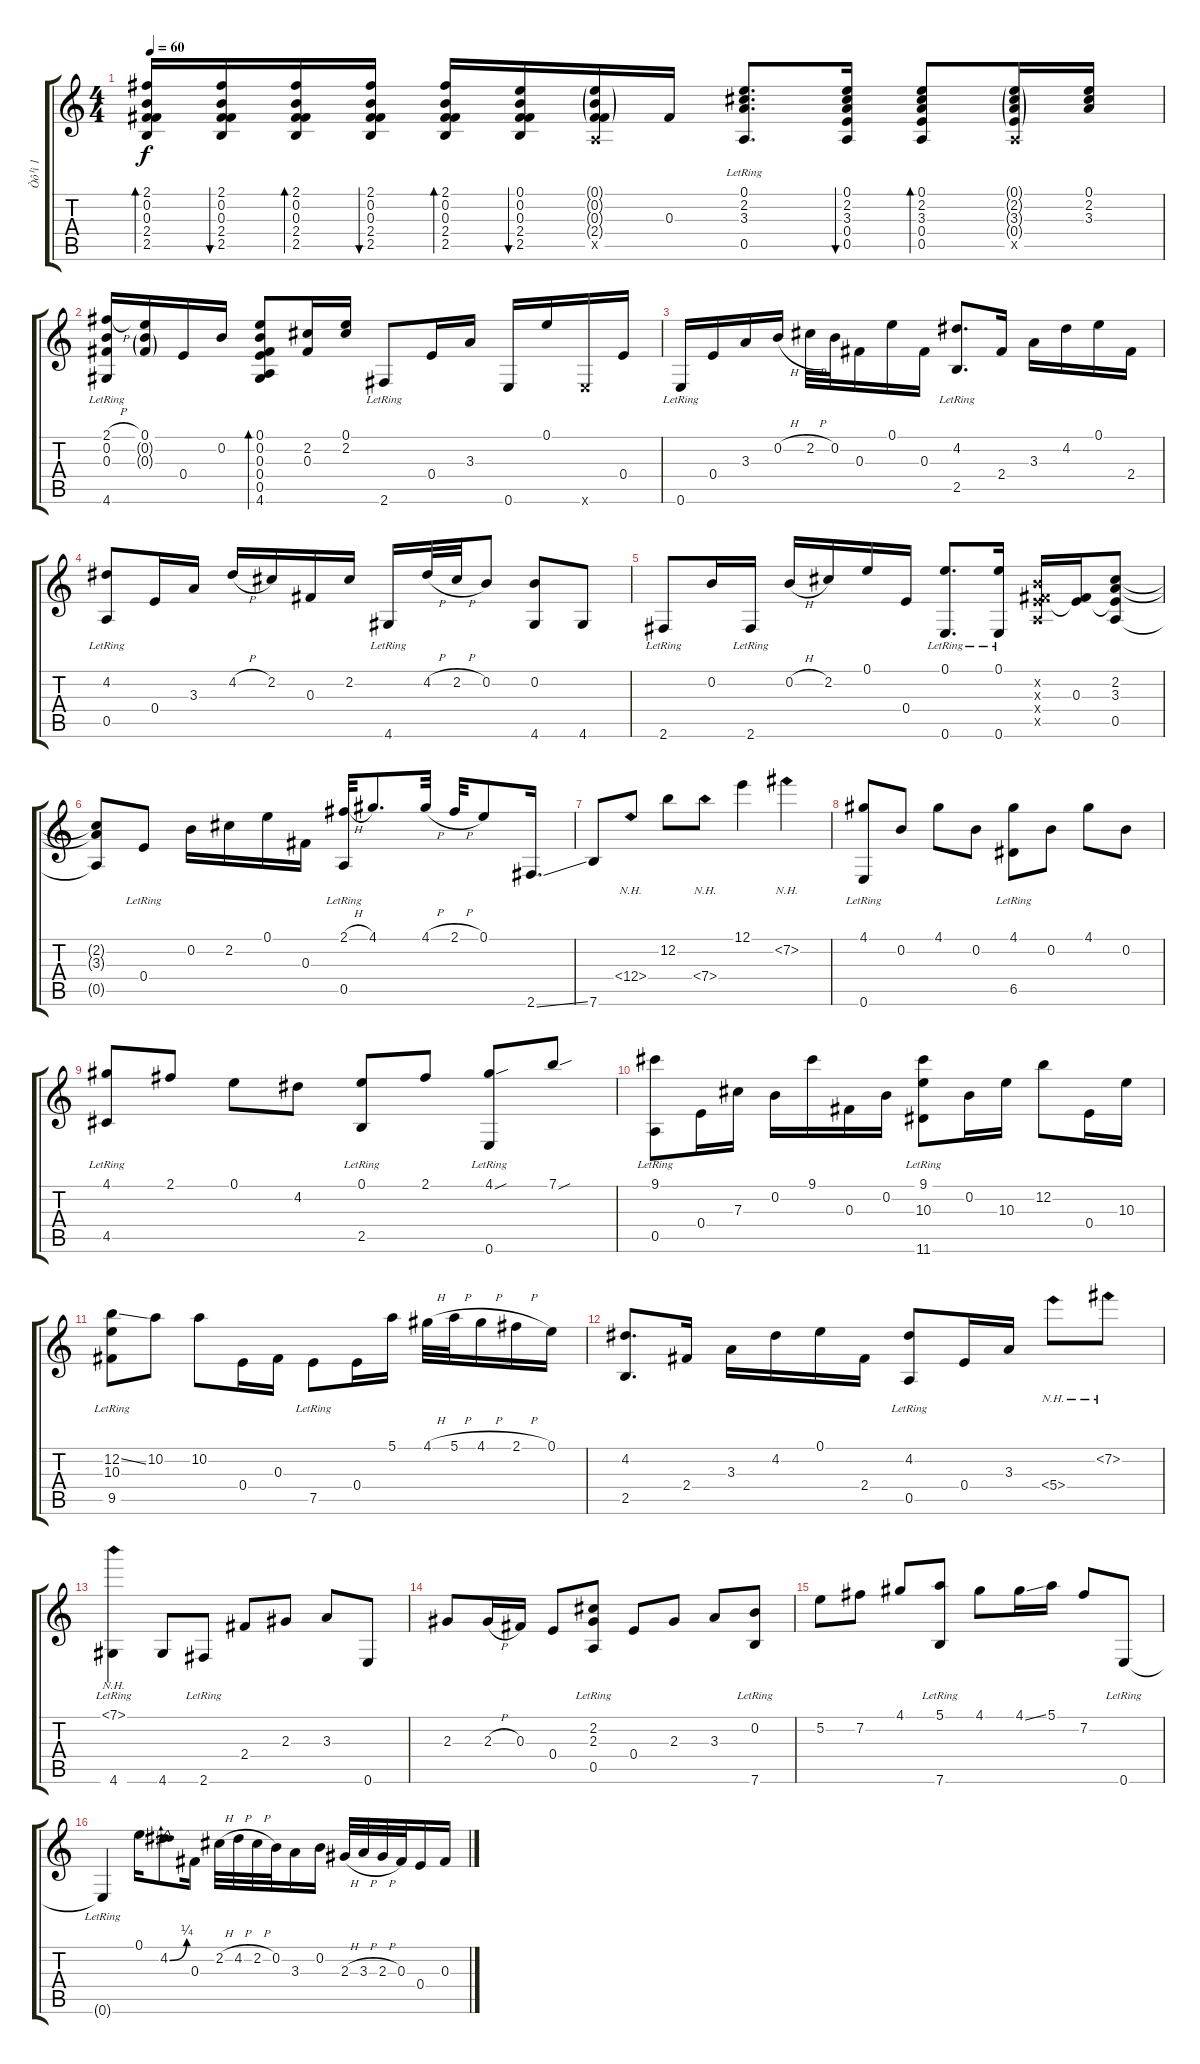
\track ("Òô¹ì 1" "Òô¹ì 1") {instrument acousticguitarsteel}
\staff {score tabs}
\tuning (E4 B3 Gb3 E3 A2 E2) {hide}
\ts (4 4)
\tempo 60
\clef g2
\ks c
(2.1 0.2 0.3 2.4 2.5).16{bd 60 dy f} (2.1 0.2 0.3 2.4 2.5).16{bu 60} (2.1 0.2 0.3 2.4 2.5).16{bd 60} (2.1 0.2 0.3 2.4 2.5).16{bu 60} (2.1 0.2 0.3 2.4 2.5).16{bd 60} (0.1 0.2 0.3 2.4 2.5).16{bu 60} (0.1{g} 0.2{g} 0.3{g} 2.4{g} 0.5{x}).16 0.3.16 (0.1 2.2 3.3 0.5{lr}).8{d} (0.1 2.2 3.3 0.4 0.5).16{bu 60} (0.1 2.2 3.3 0.4 0.5).8{bd 60} (0.1{g} 2.2{g} 3.3{g} 0.4{g} 0.5{x}).16 (0.1 2.2 3.3).16 |
(2.1{h} 0.2 0.3 4.6{lr}).16 (0.1 0.2{g} 0.3{g}).16 0.4.16 0.2.16 (0.1 0.2 0.3 0.4 0.5 4.6).8{bd 60} (2.2 0.3).16 (0.1 2.2).16 2.6{lr}.8 0.4.16 3.3.16 0.6.16 0.1.16 0.6{x}.16 0.4.16 |
0.6{lr}.16 0.4.16 3.3.16 0.2{h}.16 2.2{h}.32 0.2.32 0.3.16 0.1.16 0.3.16 (4.2 2.5{lr}).8{d} 2.4.16 3.3.16 4.2.16 0.1.16 2.4.16 |
(4.2 0.5{lr}).8 0.4.16 3.3.16 4.2{h}.16 2.2.16 0.3.16 2.2.16 4.6{lr}.16 4.2{h}.32 2.2{h}.32 0.2.8 (0.2 4.6).8 4.6.8 |
2.6{lr}.8 0.2.16 2.6{lr}.16 0.2{h}.16 2.2.16 0.1.16 0.4.16 (0.1 0.6{lr}).8{d} (0.1 0.6{lr}).16 (0.2{x} 0.3{x} 0.4{x} 0.5{x}).16 (0.3 0.4{t}).16 (2.2 3.3 0.4{t} 0.5).8 |
(2.2{t} 3.3{t} 0.5{t}).8 0.4{lr}.8 0.2.16 2.2.16 0.1.16 0.3.16 (2.1{h} 0.5{lr}).32 4.1.8{d} 4.1{h}.32 2.1{h}.32 0.1.8 2.6{ss}.16{d} |
7.6.8 12.4{nh}.8 12.2.8 7.4{nh}.8 12.1.4 7.2{nh}.4 |
(4.1 0.6{lr}).8 0.2.8 4.1.8 0.2.8 (4.1 6.5{lr}).8 0.2.8 4.1.8 0.2.8 |
(4.1 4.5{lr}).8 2.1.8 0.1.8 4.2.8 (0.1 2.5{lr}).8 2.1.8 (4.1{sou} 0.6{lr}).8 7.1{sou}.8 |
(9.1 0.5{lr}).8 0.4.16 7.3.16 0.2.16 9.1.16 0.3.16 0.2.16 (9.1 10.3 11.6{lr}).8 0.2.16 10.3.16 12.2.8 0.4.16 10.3.16 |
(12.2{ss} 10.3 9.5{lr}).8 10.2.8 10.2.8 0.4.16 0.3.16 7.5{lr}.8 0.4.16 5.1.16 4.1{h}.32 5.1{h}.32 4.1{h}.16 2.1{h}.16 0.1.16 |
(4.2 2.5).8{d} 2.4.16 3.3.16 4.2.16 0.1.16 2.4.16 (4.2 0.5{lr}).8 0.4.16 3.3.16 5.4{nh}.8 7.2{nh}.8 |
(7.1{nh} 4.6{lr}).4 4.6.8 2.6{lr}.8 2.4.8 2.3.8 3.3.8 0.6.8 |
2.3.8 2.3{h}.16 0.3.16 0.4.8 (2.2 2.3 0.5{lr}).8 0.4.8 2.3.8 3.3.8 (0.2 7.6{lr}).8 |
5.2.8 7.2.8 4.1.8 (5.1 7.6{lr}).8 4.1.8 4.1{ss}.16 5.1.16 7.2.8 0.6{lr}.8 |
0.6{lr t}.4 0.1.16 4.2{be (bend 0 0 60 1)}.8 0.3.16 2.2{h}.32 4.2{h}.32 2.2{h}.32 0.2.32 3.3.16 0.2.16 2.3{h}.32 3.3{h}.32 2.3{h}.32 0.3.32 0.4.16 0.3.16
